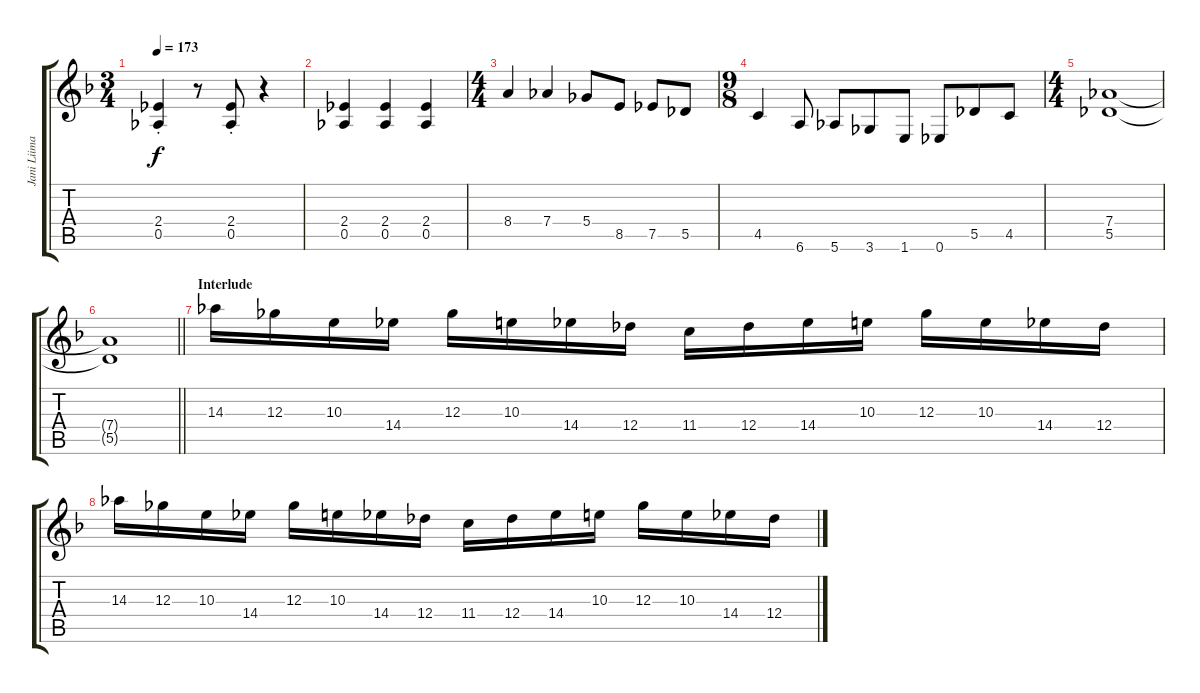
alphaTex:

\track ("Jani Liimatainen - Guitar I" "Jani Liima") {instrument distortionguitar}
\staff {score tabs}
\tuning (Eb4 Bb3 Gb3 Db3 Ab2 Eb2) {hide}
\ts (3 4)
\tempo 173
\clef g2
\ks dminor
(2.4{st} 0.5).4{dy f} r.8 (2.4{st} 0.5).8 r.4 |
(2.4 0.5).4 (2.4 0.5).4 (2.4 0.5).4 |
\ts (4 4)
8.4.4 7.4.4 5.4.8 8.5.8 7.5.8 5.5.8 |
\ts (9 8)
4.5.4 6.6.8 5.6.8 3.6.8 1.6.8 0.6.8 5.5.8 4.5.8 |
\ts (4 4)
(7.4 5.5).1 |
\barLineRight lightlight
(7.4{t} 5.5{t}).1 |
\section ("" "Interlude")
14.3.16 12.3.16 10.3.16 14.4.16 12.3.16 10.3.16 14.4.16 12.4.16 11.4.16 12.4.16 14.4.16 10.3.16 12.3.16 10.3.16 14.4.16 12.4.16 |
14.3.16 12.3.16 10.3.16 14.4.16 12.3.16 10.3.16 14.4.16 12.4.16 11.4.16 12.4.16 14.4.16 10.3.16 12.3.16 10.3.16 14.4.16 12.4.16
